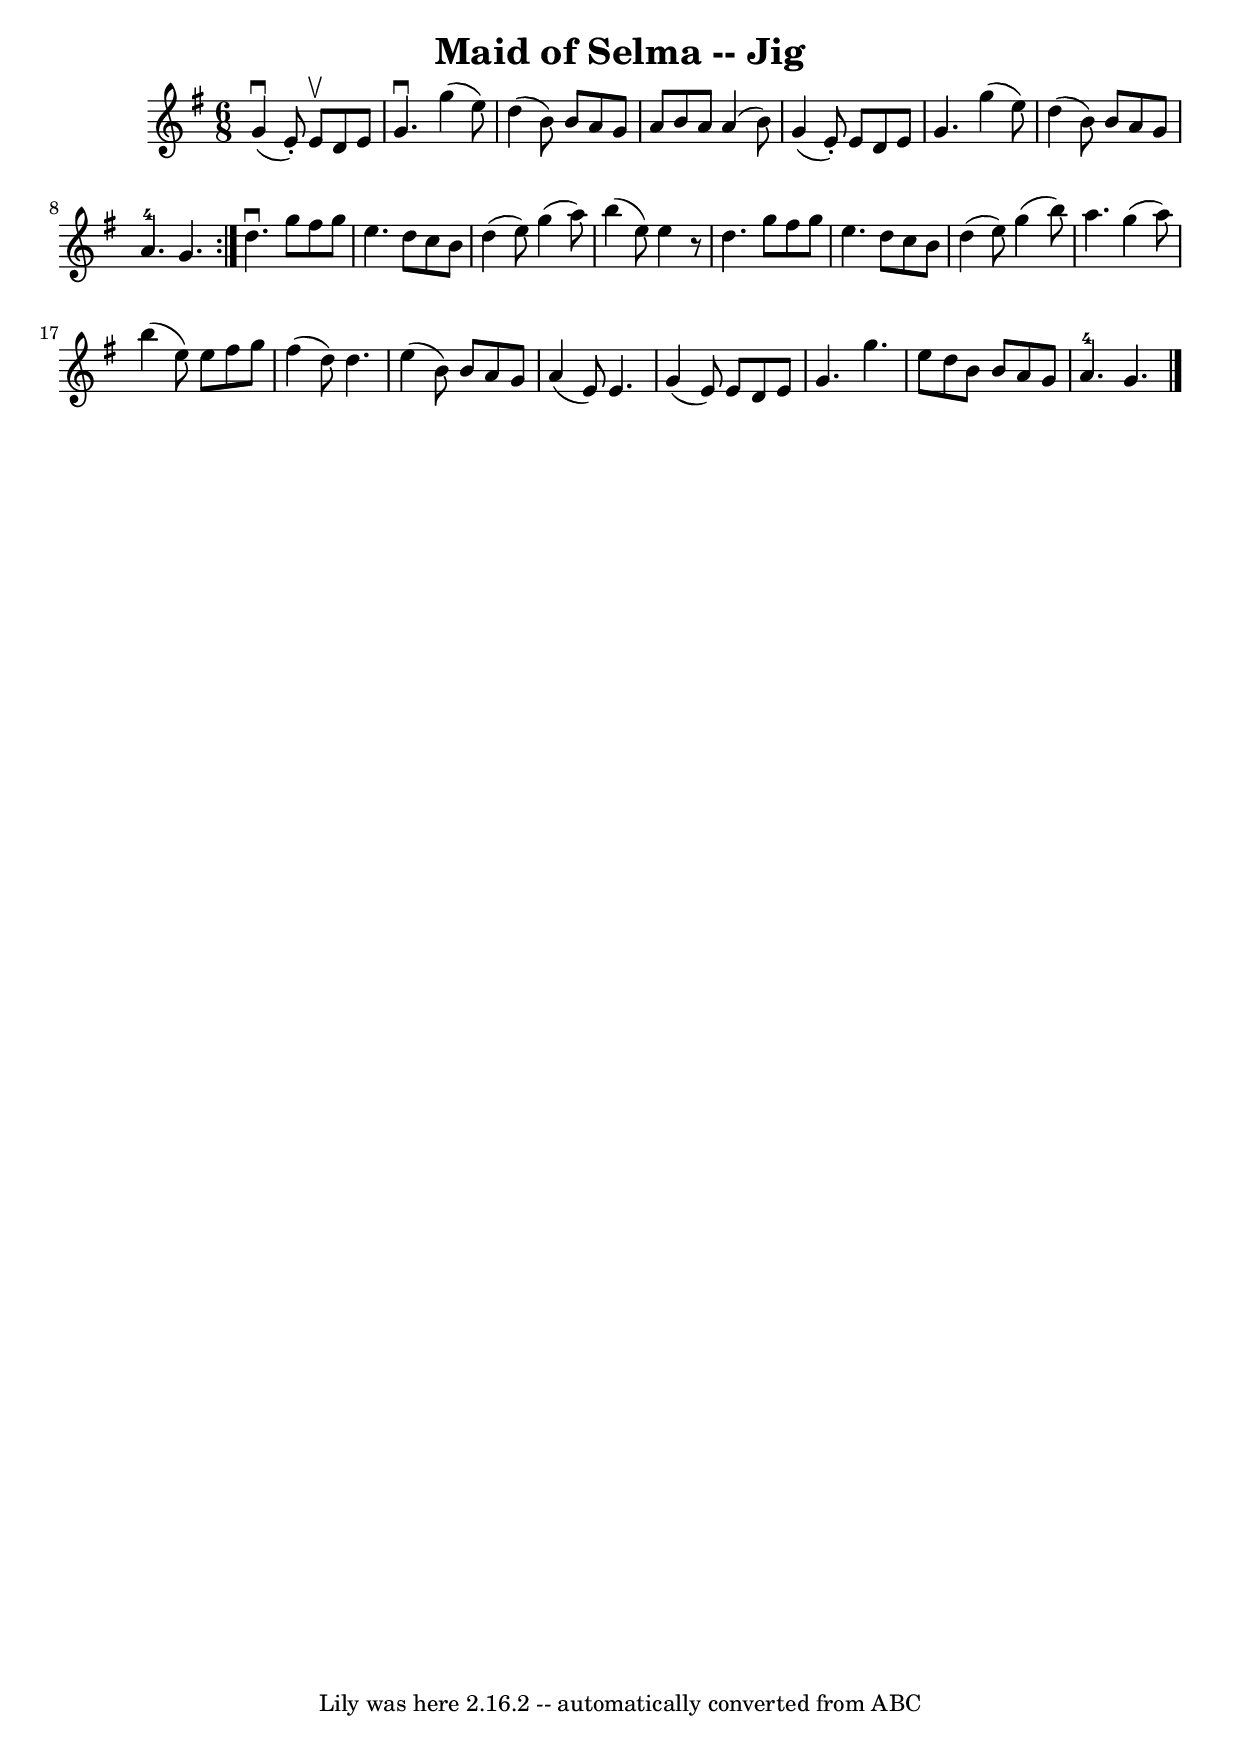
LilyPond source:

\version "2.16.2"
\include "Mammoth.ily"
\header {
  %% book = "Ryan's Mammoth Collection"
  crossRefNumber = "1"
  footnotes = ""
  origin = "SCOTCH"
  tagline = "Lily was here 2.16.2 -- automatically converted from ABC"
  title = "Maid of Selma -- Jig"

}
voicedefault =  {



  \repeat volta 2 {

    \time 6/8 
    \key g \major     g'4^\downbow(e'8-.) e'8^\upbow d'8 e'8   |
    g'4.^\downbow g''4 (e''8) |
    d''4 (b'8)        b'8 a'8 g'8   |
    a'8 b'8 a'8 a'4 (b'8) |
         g'4 (e'8-.) e'8 d'8 e'8   |
    g'4. g''4 (e''8)  |
    d''4 (b'8) b'8 a'8 g'8  |
    a'4.-4 g'4.  
  }    d''4.^\downbow g''8 fis''8 g''8   |
  e''4. d''8 c''8     b'8   |
  d''4 (e''8) g''4 (a''8) |
  b''4 (   e''8) e''4    r8    |
  d''4. g''8 fis''8 g''8  |
     e''4. d''8 c''8 b'8   |
  d''4 (e''8) g''4 (b''8)  |
  a''4. g''4 (a''8) |
  b''4 (e''8) e''8       fis''8 g''8   |
  fis''4 (d''8) d''4.    |
  e''4 (   b'8) b'8 a'8 g'8   |
  a'4 (e'8) e'4.    |
     g'4 (e'8) e'8 d'8 e'8   |
  g'4. g''4.  |
  e''8     d''8 b'8 b'8 a'8 g'8   |
  a'4.-4 g'4.    \bar "|."   

}

\score{
  <<

    \context Staff="default"
    {
      \voicedefault 
      
    }

  >>
  \layout {
    
  }
  \midi {
  }

}
